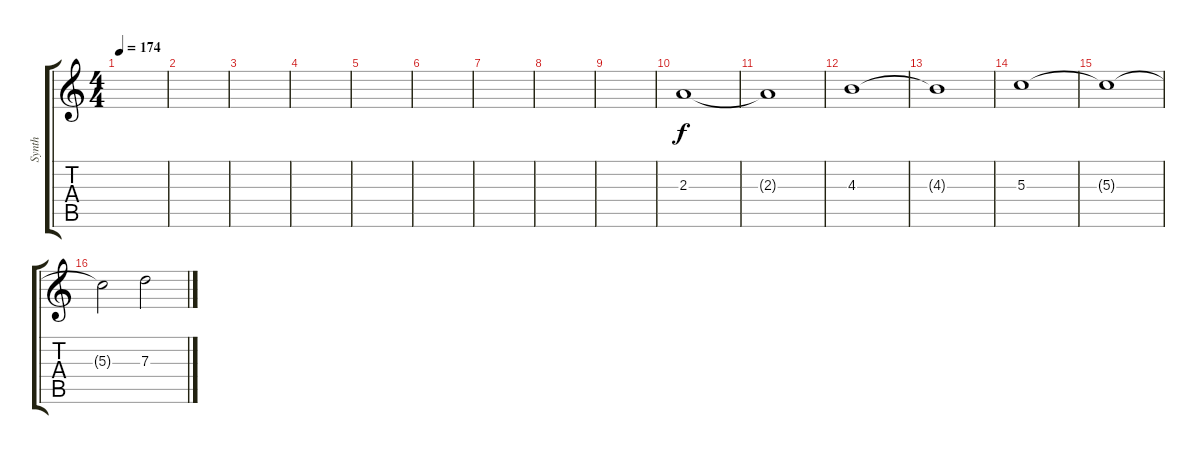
\track ("Synth" "Synth") {instrument synthstrings1}
\staff {score tabs}
\tuning (E5 B4 G4 D4 A3 E3) {hide}
\ts (4 4)
\tempo 174
\clef g2
\ks c
|
|
|
|
|
|
|
|
|
2.3.1 |
2.3{t}.1 |
4.3.1 |
4.3{t}.1 |
5.3.1 |
5.3{t}.1 |
5.3{t}.2 7.3.2
